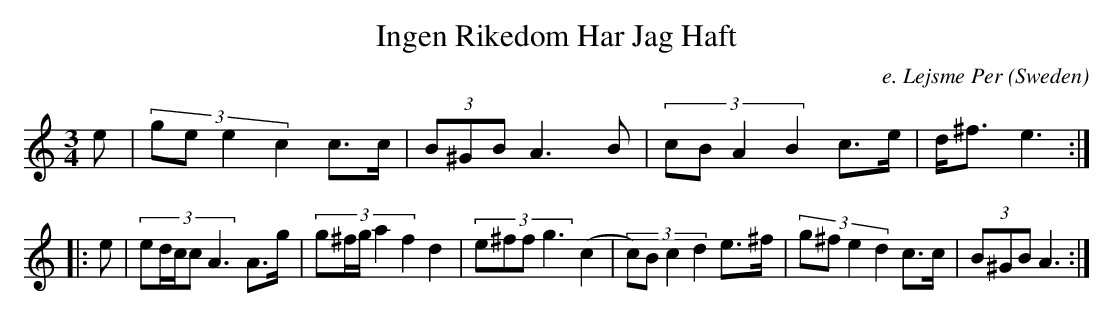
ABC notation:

X:1
T:Ingen Rikedom Har Jag Haft
O:Sweden
M:3/4
C:e. Lejsme Per
K:Am
e|\
(3:2:4gee2c2 c>c|(3B^GB A3B|\
(3:2:4cBA2B2 c>e|d<^f e3::
e|\
(3:2:5ed/c/cA3 A>g|(3:2:5g^f/g/a2f2 d2|\
(3:2:4e^ffg3 (c2|(3:2:4c)Bc2d2 e>^f|\
(3:2:4g^fe2d2 c>c|(3B^GB A3:|
